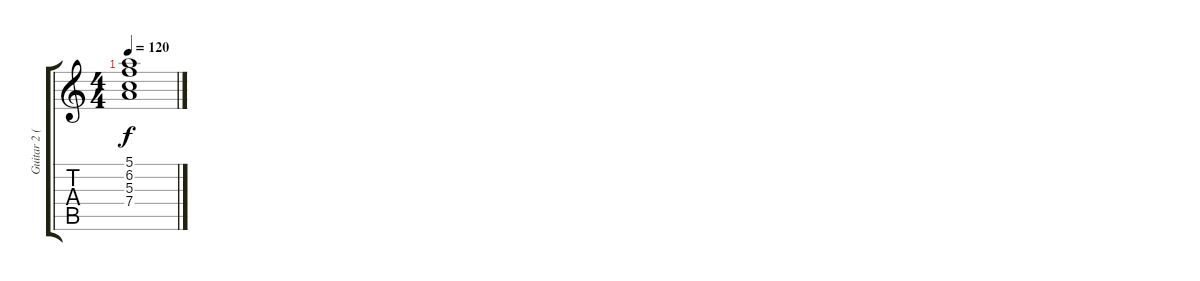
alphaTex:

\track ("Guitar 2 (Cong buoi)" "Guitar 2 (") {instrument distortionguitar}
\staff {score tabs}
\tuning (E4 B3 G3 D3 A2 E2) {hide}
\ts (4 4)
\tempo 120
\clef g2
\ks c
(5.1{t} 6.2{t} 5.3{t} 7.4{t}).1{dy f}
